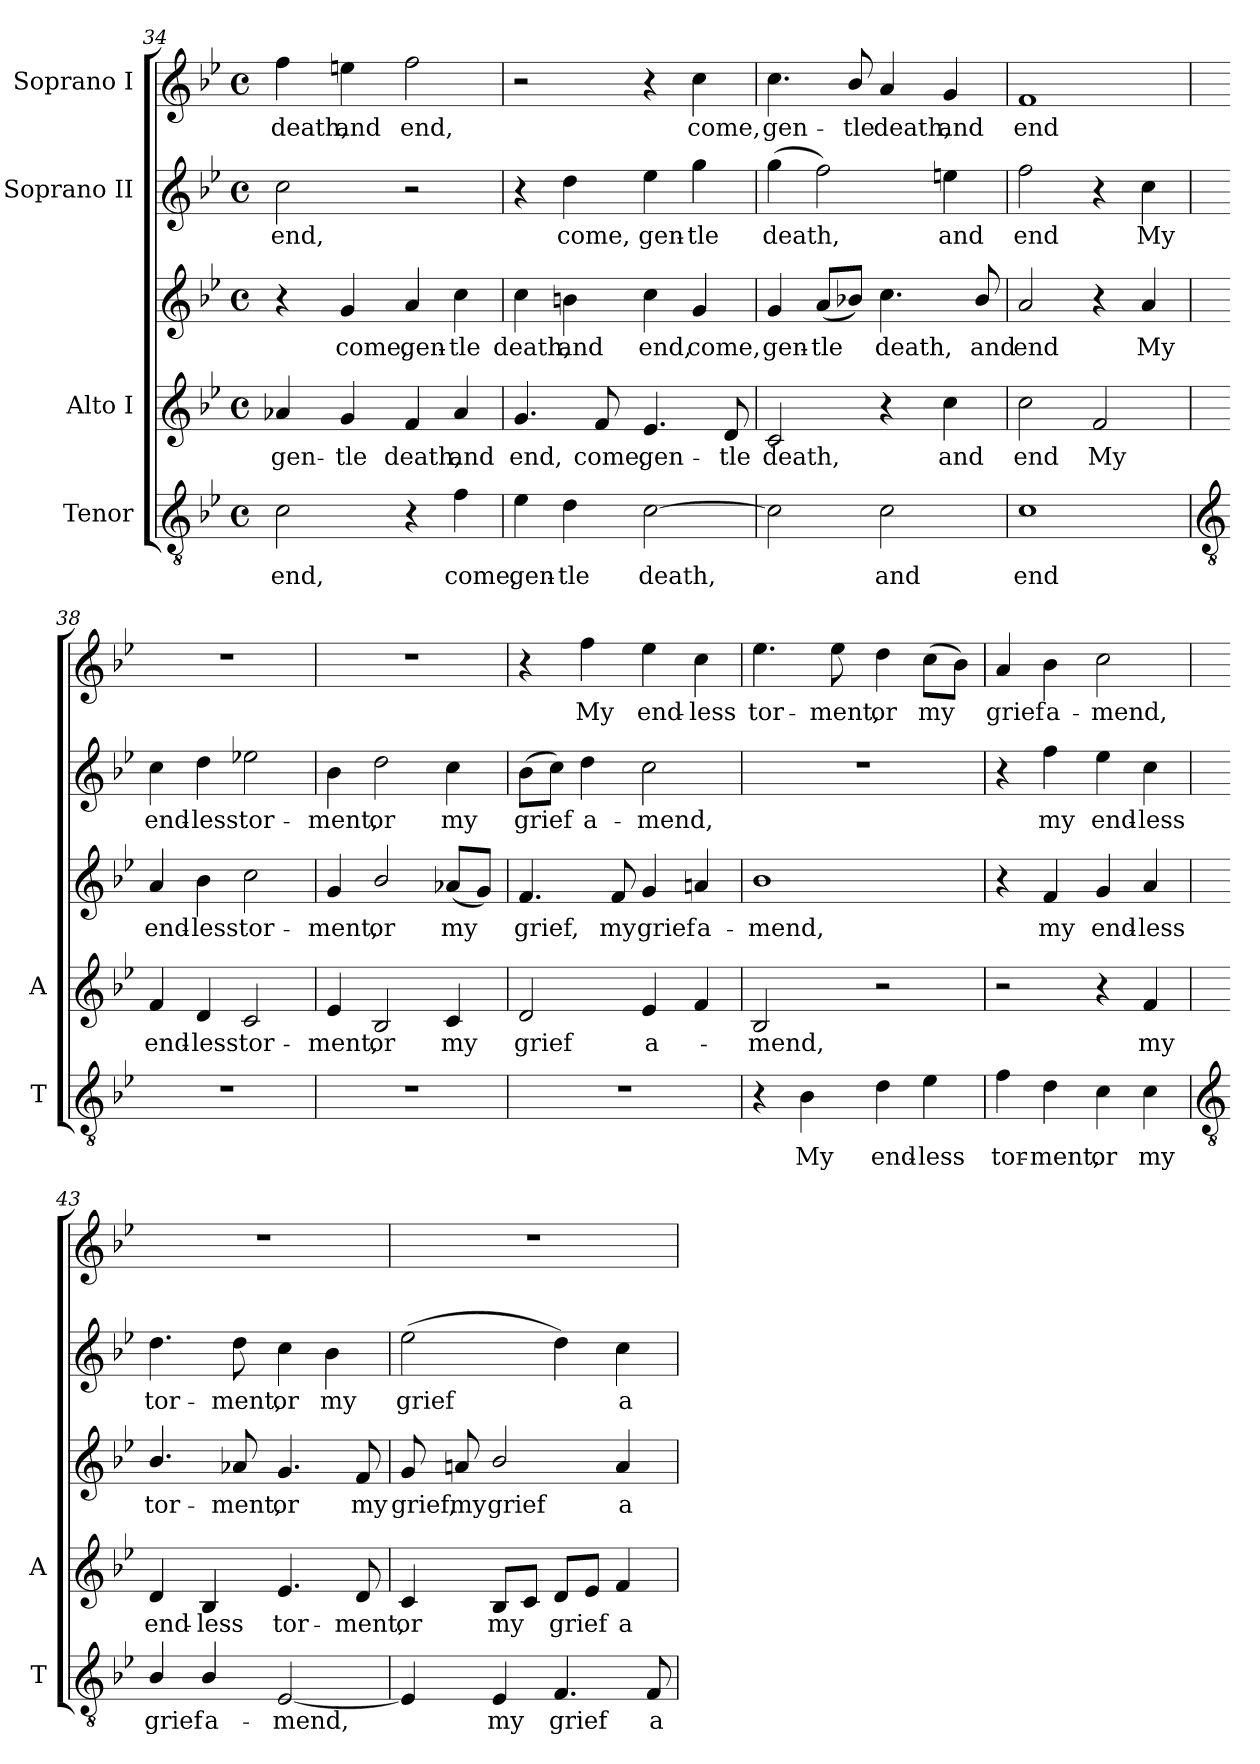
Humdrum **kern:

**kern	**text	**kern	**text	**kern	**text	**kern	**text	**kern	**text
*part4	*part4	*part3	*part3	*part3	*part3	*part2	*part2	*part1	*part1
*staff5	*staff5	*staff4	*staff4	*staff3	*staff3	*staff2	*staff2	*staff1	*staff1
*I"Tenor	*	*I"Alto I	*	*	*	*I"Soprano II	*	*I"Soprano I	*
*I'T	*	*I'A	*	*	*	*	*	*	*
!!LO:LB:g=z
*clefGv2	*	*clefG2	*	*clefG2	*	*clefG2	*	*clefG2	*
*k[b-e-]	*	*k[b-e-]	*	*k[b-e-]	*	*k[b-e-]	*	*k[b-e-]	*
*B-:	*	*B-:	*	*B-:	*	*B-:	*	*B-:	*
*M4/4	*	*M4/4	*	*M4/4	*	*M4/4	*	*M4/4	*
*met(c)	*	*met(c)	*	*met(c)	*	*met(c)	*	*met(c)	*
=34	=34	=34	=34	=34	=34	=34	=34	=34	=34
!	!LO:LY:b	!	!LO:LY:b	!	!	!	!LO:LY:b	!	!LO:LY:b
2c	end,	4a-X	gen-	4r	.	2cc	end,	4ff	death,
!	!	!	!LO:LY:b	!	!LO:LY:b	!	!	!	!LO:LY:b
.	.	4g	-tle	4g	come,	.	.	4een	and
!	!	!	!LO:LY:b	!	!LO:LY:b	!	!	!	!LO:LY:b
4r	.	4f	death,	4a	gen-	2r	.	2ff	end,
!	!LO:LY:b	!	!LO:LY:b	!	!LO:LY:b	!	!	!	!
4f	come,	4a-	and	4cc	-tle	.	.	.	.
=35	=35	=35	=35	=35	=35	=35	=35	=35	=35
!	!LO:LY:b	!	!LO:LY:b	!	!LO:LY:b	!	!	!	!
4e-	gen-	4.g	end,	4cc	death,	4r	.	2r	.
!	!LO:LY:b	!	!	!	!LO:LY:b	!	!LO:LY:b	!	!
4d	-tle	.	.	4bn	and	4dd	come,	.	.
!	!	!	!LO:LY:b	!	!	!	!	!	!
.	.	8f	come,	.	.	.	.	.	.
!	!LO:LY:b	!	!LO:LY:b	!	!LO:LY:b	!	!LO:LY:b	!	!
[2c	death,	4.e-	gen-	4cc	end,	4ee-	gen-	4r	.
!	!	!	!	!	!LO:LY:b	!	!LO:LY:b	!	!LO:LY:b
.	.	.	.	4g	come,	4gg	-tle	4cc	come,
!	!	!	!LO:LY:b	!	!	!	!	!	!
.	.	8d	-tle	.	.	.	.	.	.
=36	=36	=36	=36	=36	=36	=36	=36	=36	=36
!	!	!	!LO:LY:b	!	!LO:LY:b	!	!LO:LY:b	!	!LO:LY:b
2c]	.	2c	death,	4g	gen-	(>4gg	death,	4.cc	gen-
!	!	!	!	!	!LO:LY:b	!	!	!	!
.	.	.	.	(<8aL	-tle	2ff)	.	.	.
!	!	!	!	!	!	!	!	!	!LO:LY:b
.	.	.	.	8b-XJ)	.	.	.	8b-/	-tle
!	!LO:LY:b	!	!	!	!LO:LY:b	!	!	!	!LO:LY:b
2c	and	4r	.	4.cc	death,	.	.	4a	death,
!	!	!	!LO:LY:b	!	!	!	!LO:LY:b	!	!LO:LY:b
.	.	4cc	and	.	.	4een	and	4g	and
!	!	!	!	!	!LO:LY:b	!	!	!	!
.	.	.	.	8b-/	and	.	.	.	.
=37	=37	=37	=37	=37	=37	=37	=37	=37	=37
!	!LO:LY:b	!	!LO:LY:b	!	!LO:LY:b	!	!LO:LY:b	!	!LO:LY:b
1c	end	2cc	end	2a	end	2ff	end	1f	end
!	!	!	!LO:LY:b	!	!	!	!	!	!
.	.	2f	My	4r	.	4r	.	.	.
!	!	!	!	!	!LO:LY:b	!	!LO:LY:b	!	!
.	.	.	.	4a	My	4cc	My	.	.
!!LO:LB:g=z
=38	=38	=38	=38	=38	=38	=38	=38	=38	=38
*clefGv2	*	*	*	*	*	*	*	*	*
!	!	!	!LO:LY:b	!	!LO:LY:b	!	!LO:LY:b	!	!
1r	.	4f	-end-	4a	end-	4cc	end-	1r	.
!	!	!	!LO:LY:b	!	!LO:LY:b	!	!LO:LY:b	!	!
.	.	4d	-less	4b-	-less	4dd	-less	.	.
!	!	!	!LO:LY:b	!	!LO:LY:b	!	!LO:LY:b	!	!
.	.	2c	tor-	2cc	tor-	2ee-X	tor-	.	.
=39	=39	=39	=39	=39	=39	=39	=39	=39	=39
!	!	!	!LO:LY:b	!	!LO:LY:b	!	!LO:LY:b	!	!
1r	.	4e-	ment,	4g	-ment,	4b-	-ment,	1r	.
!	!	!	!LO:LY:b	!	!LO:LY:b	!	!LO:LY:b	!	!
.	.	2B-	or	2b-/	or	2dd	or	.	.
!	!	!	!LO:LY:b	!	!LO:LY:b	!	!LO:LY:b	!	!
.	.	4c	my	(<8a-XL	my	4cc	my	.	.
.	.	.	.	8gJ)	.	.	.	.	.
=40	=40	=40	=40	=40	=40	=40	=40	=40	=40
!	!	!	!LO:LY:b	!	!LO:LY:b	!	!LO:LY:b	!	!
1r	.	2d	-grief	4.f	grief,	(>8b-L	grief	4r	.
.	.	.	.	.	.	8ccJ)	.	.	.
!	!	!	!	!	!	!	!LO:LY:b	!	!LO:LY:b
.	.	.	.	.	.	4dd	a-	4ff	My
!	!	!	!	!	!LO:LY:b	!	!	!	!
.	.	.	.	8f	my	.	.	.	.
!	!	!	!LO:LY:b	!	!LO:LY:b	!	!LO:LY:b	!	!LO:LY:b
.	.	4e-	a-	4g	grief	2cc	-mend,	4ee-	end-
!	!	!	!	!	!LO:LY:b	!	!	!	!LO:LY:b
.	.	4f	.	4an	a-	.	.	4cc	-less
=41	=41	=41	=41	=41	=41	=41	=41	=41	=41
!	!	!	!LO:LY:b	!	!LO:LY:b	!	!	!	!LO:LY:b
4r	.	2B-	mend,	1b-	mend,	1r	.	4.ee-	tor-
!	!LO:LY:b	!	!	!	!	!	!	!	!
4B-	My	.	.	.	.	.	.	.	.
!	!	!	!	!	!	!	!	!	!LO:LY:b
.	.	.	.	.	.	.	.	8ee-	-ment,
!	!LO:LY:b	!	!	!	!	!	!	!	!LO:LY:b
4d	end-	2r	.	.	.	.	.	4dd	or
!	!LO:LY:b	!	!	!	!	!	!	!	!LO:LY:b
4e-	-less	.	.	.	.	.	.	(>8ccL	my
.	.	.	.	.	.	.	.	8b-J)	.
=42	=42	=42	=42	=42	=42	=42	=42	=42	=42
!	!LO:LY:b	!	!	!	!	!	!	!	!LO:LY:b
4f	tor-	2r	.	4r	.	4r	.	4a	grief
!	!LO:LY:b	!	!	!	!LO:LY:b	!	!LO:LY:b	!	!LO:LY:b
4d	-ment,	.	.	4f	my	4ff	my	4b-	a-
!	!LO:LY:b	!	!	!	!LO:LY:b	!	!LO:LY:b	!	!LO:LY:b
4c	or	4r	.	4g	end-	4ee-	end-	2cc	-mend,
!	!LO:LY:b	!	!LO:LY:b	!	!LO:LY:b	!	!LO:LY:b	!	!
4c	my	4f	my	4a	-less	4cc	-less	.	.
!!LO:LB:g=z
=43	=43	=43	=43	=43	=43	=43	=43	=43	=43
*clefGv2	*	*	*	*	*	*	*	*	*
!	!LO:LY:b	!	!LO:LY:b	!	!LO:LY:b	!	!LO:LY:b	!	!
4B-/	grief	4d	end-	4.b-/	tor-	4.dd	tor-	1r	.
!	!LO:LY:b	!	!LO:LY:b	!	!	!	!	!	!
4B-/	a-	4B-	-less	.	.	.	.	.	.
!	!	!	!	!	!LO:LY:b	!	!LO:LY:b	!	!
.	.	.	.	8a-X	-ment,	8dd	-ment,	.	.
!	!LO:LY:b	!	!LO:LY:b	!	!LO:LY:b	!	!LO:LY:b	!	!
[2E-	-mend,	4.e-	tor-	4.g	or	4cc	or	.	.
!	!	!	!	!	!	!	!LO:LY:b	!	!
.	.	.	.	.	.	4b-	my	.	.
!	!	!	!LO:LY:b	!	!LO:LY:b	!	!	!	!
.	.	8d	-ment,	8f	my	.	.	.	.
=44	=44	=44	=44	=44	=44	=44	=44	=44	=44
!	!	!	!LO:LY:b	!	!LO:LY:b	!	!LO:LY:b	!	!
4E-]	.	4c	-or	8g	grief,	(>2ee-	grief	1r	.
!	!	!	!	!	!LO:LY:b	!	!	!	!
.	.	.	.	8an	my	.	.	.	.
!	!LO:LY:b	!	!LO:LY:b	!	!LO:LY:b	!	!	!	!
4E-	my	8B-L	my	2b-/	grief	.	.	.	.
.	.	8cJ	.	.	.	.	.	.	.
!	!LO:LY:b	!	!LO:LY:b	!	!	!	!	!	!
4.F	grief	8dL	grief	.	.	4dd)	.	.	.
.	.	8e-J	.	.	.	.	.	.	.
!	!	!	!LO:LY:b	!	!LO:LY:b	!	!LO:LY:b	!	!
.	.	4f	a-	4a	a-	4cc	a-	.	.
!	!LO:LY:b	!	!	!	!	!	!	!	!
8F	a-	.	.	.	.	.	.	.	.
=	=	=	=	=	=	=	=	=	=
*-	*-	*-	*-	*-	*-	*-	*-	*-	*-
